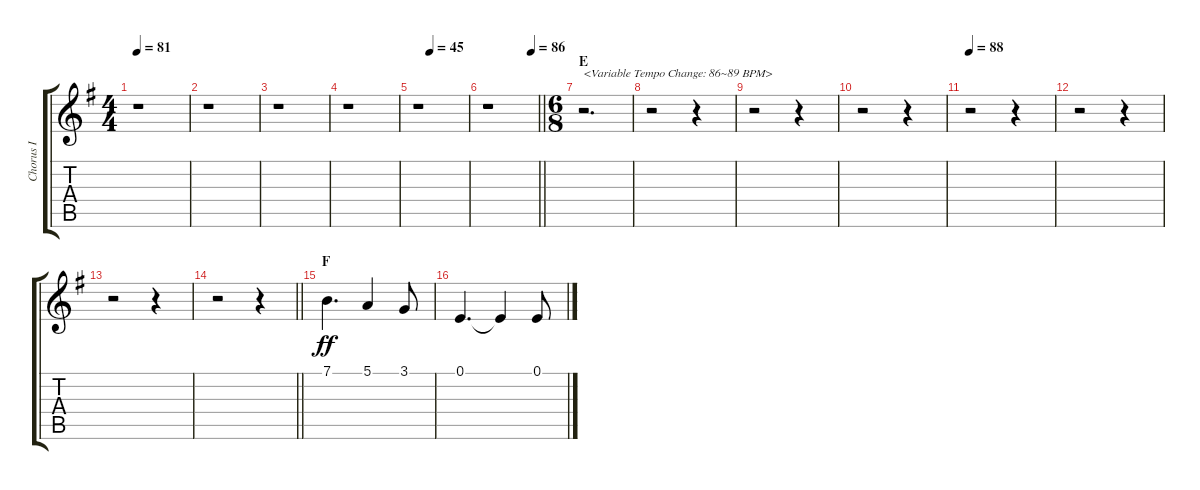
\track ("Chorus I" "Chorus I") {instrument voiceoohs}
\staff {score tabs}
\tuning (E4 B3 G3 D3 A2 E2) {hide}
\ts (4 4)
\tempo 81
\clef g2
\ks g
r.1{dy ff} |
r.1 |
r.1 |
r.1 |
\tempo (45 0.25)
r.1 |
\tempo (86 0.875)
\barLineRight lightlight
r.1 |
\ts (6 8)
\section ("" "E")
r.2{d txt "<Variable Tempo Change: 86~89 BPM>"} |
r.2 r.4 |
r.2 r.4 |
r.2 r.4 |
\tempo 88
r.2 r.4 |
r.2 r.4 |
r.2 r.4 |
\barLineRight lightlight
r.2 r.4 |
\section ("" "F")
7.1.4{d} 5.1.4 3.1.8 |
0.1.4{d} 0.1{t}.4 0.1.8
